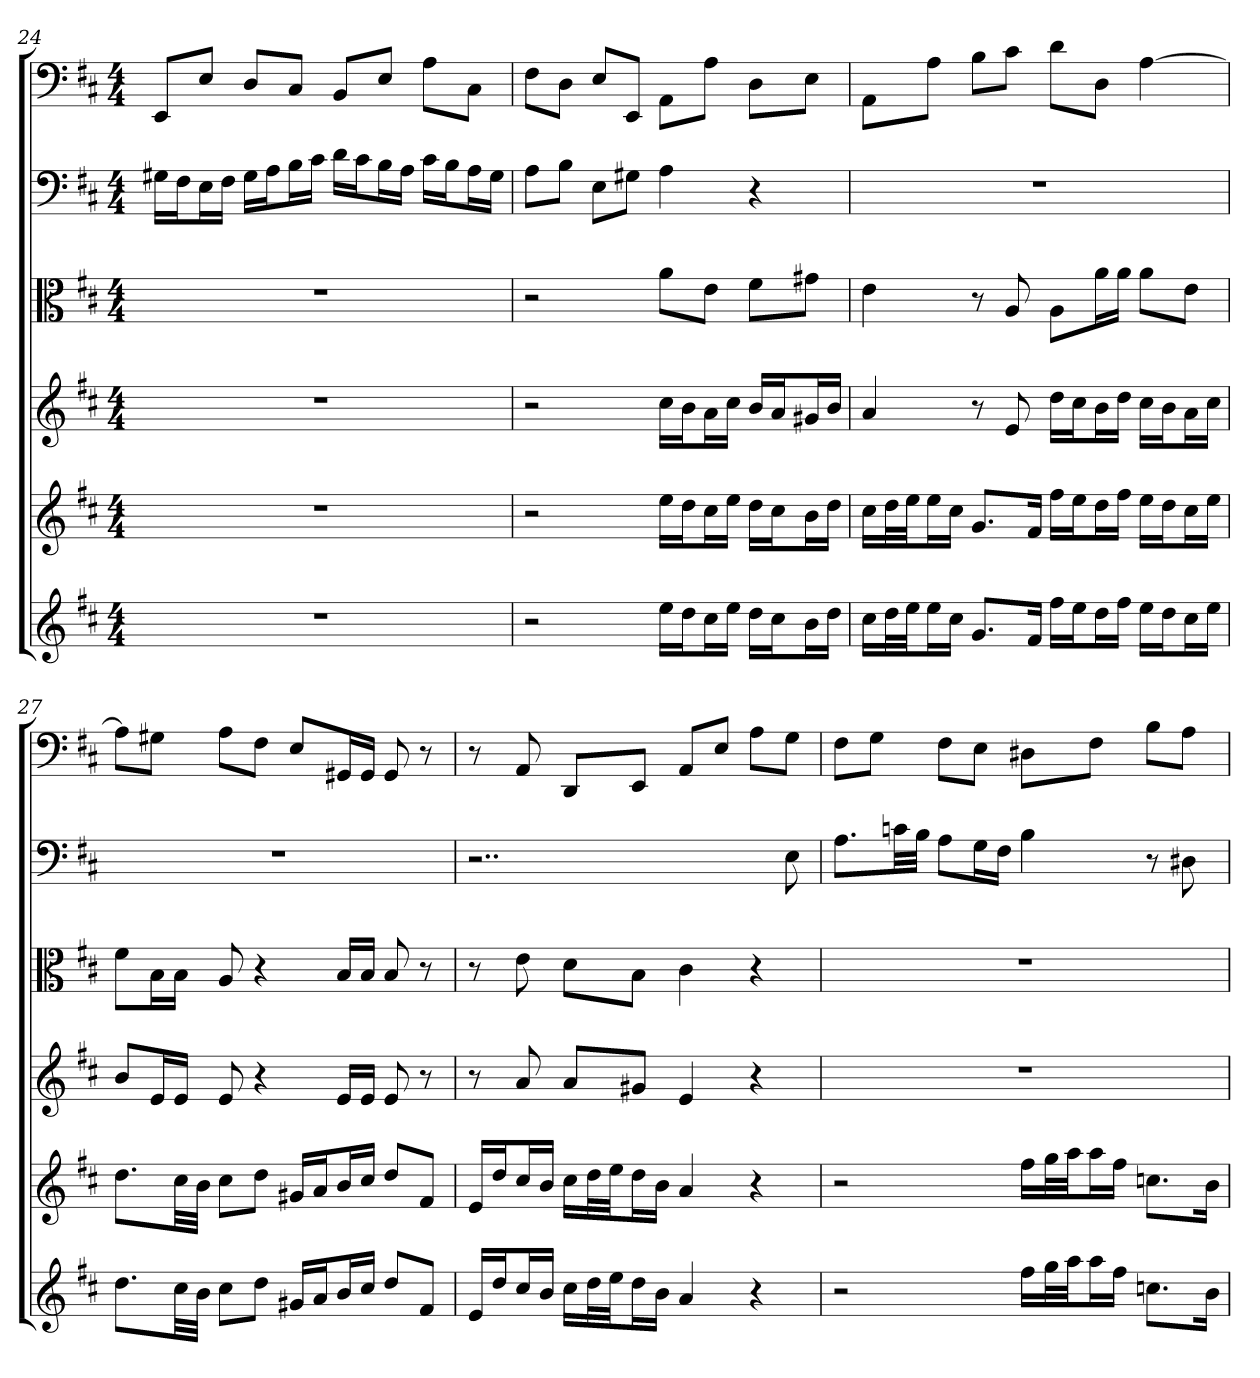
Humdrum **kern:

**kern	**kern	**kern	**kern	**kern	**kern
*part6	*part5	*part4	*part3	*part2	*part1
*staff6	*staff5	*staff4	*staff3	*staff2	*staff1
*	*	*	*clefC3	*clefF4	*clefF4
*k[f#c#]	*k[f#c#]	*k[f#c#]	*k[f#c#]	*k[f#c#]	*k[f#c#]
*b:	*b:	*b:	*b:	*b:	*b:
*M4/4	*M4/4	*M4/4	*M4/4	*M4/4	*M4/4
=24	=24	=24	=24	=24	=24
1r	1r	1r	1r	16G#X\LL	8EE/L
.	.	.	.	16F#\J	.
.	.	.	.	16E\L	8E/J
.	.	.	.	16F#\JJ	.
.	.	.	.	16G#\LL	8D/L
.	.	.	.	16A\J	.
.	.	.	.	16B\L	8C#/J
.	.	.	.	16c#\JJ	.
.	.	.	.	16d\LL	8BB/L
.	.	.	.	16c#\J	.
.	.	.	.	16B\L	8E/J
.	.	.	.	16A\JJ	.
.	.	.	.	16c#\LL	8A\L
.	.	.	.	16B\J	.
.	.	.	.	16A\L	8C#\J
.	.	.	.	16G#\JJ	.
=25	=25	=25	=25	=25	=25
2r	2r	2r	2r	8A\L	8F#\L
.	.	.	.	8B\J	8D\J
.	.	.	.	8E\L	8E/L
.	.	.	.	8G#X\J	8EE/J
16eeLL	16eeLL	16cc#LL	8a\L	4A	8AA\L
16ddJ	16ddJ	16bJ	.	.	.
16cc#L	16cc#L	16aL	8e\J	.	8A\J
16eeJJ	16eeJJ	16cc#JJ	.	.	.
16ddLL	16ddLL	16bLL	8f#\L	4r	8D\L
16cc#J	16cc#J	16aJ	.	.	.
16bL	16bL	16g#XL	8g#X\J	.	8E\J
16ddJJ	16ddJJ	16bJJ	.	.	.
=26	=26	=26	=26	=26	=26
16cc#LL	16cc#LL	4a	4e	1r	8AA\L
32ddL	32ddL	.	.	.	.
32eeJJ	32eeJJ	.	.	.	.
16eeL	16eeL	.	.	.	8A\J
16cc#JJ	16cc#JJ	.	.	.	.
8.gL	8.gL	8r	8r	.	8B\L
.	.	8e	8A	.	8c#\J
16f#Jk	16f#Jk	.	.	.	.
16ff#LL	16ff#LL	16ddLL	8A\L	.	8d\L
16eeJ	16eeJ	16cc#J	.	.	.
16ddL	16ddL	16bL	16a\L	.	8D\J
16ff#JJ	16ff#JJ	16ddJJ	16a\JJ	.	.
16eeLL	16eeLL	16cc#LL	8a\L	.	[4A
16ddJ	16ddJ	16bJ	.	.	.
16cc#L	16cc#L	16aL	8e\J	.	.
16eeJJ	16eeJJ	16cc#JJ	.	.	.
=27	=27	=27	=27	=27	=27
8.ddL	8.ddL	8bL	8f#\L	1r	8A\L]
.	.	16eL	16B\L	.	8G#X\J
32cc#LL	32cc#LL	16eJJ	16B\JJ	.	.
32bJJJ	32bJJJ	.	.	.	.
8cc#L	8cc#L	8e	8A	.	8A\L
8ddJ	8ddJ	4r	4r	.	8F#\J
16g#XLL	16g#XLL	.	.	.	8E/L
16aJ	16aJ	.	.	.	.
16bL	16bL	16eLL	16B/LL	.	16GG#X/L
16cc#JJ	16cc#JJ	16eJJ	16B/JJ	.	16GG#/JJ
8ddL	8ddL	8e	8B	.	8GG#
8f#J	8f#J	8r	8r	.	8r
=28	=28	=28	=28	=28	=28
16eLL	16eLL	8r	8r	2..r	8r
16ddJ	16ddJ	.	.	.	.
16cc#L	16cc#L	8a	8e	.	8AA
16bJJ	16bJJ	.	.	.	.
16cc#LL	16cc#LL	8aL	8d\L	.	8DD/L
32ddL	32ddL	.	.	.	.
32eeJJ	32eeJJ	.	.	.	.
16ddL	16ddL	8g#XJ	8B\J	.	8EE/J
16bJJ	16bJJ	.	.	.	.
4a	4a	4e	4c#	.	8AA/L
.	.	.	.	.	8E/J
4r	4r	4r	4r	.	8A\L
.	.	.	.	8E	8G\J
=29	=29	=29	=29	=29	=29
2r	2r	1r	1r	8.A\L	8F#\L
.	.	.	.	.	8G\J
.	.	.	.	32cn\LL	.
.	.	.	.	32B\JJJ	.
.	.	.	.	8A\L	8F#\L
.	.	.	.	16G\L	8E\J
.	.	.	.	16F#\JJ	.
16ff#LL	16ff#LL	.	.	4B	8D#X\L
32ggL	32ggL	.	.	.	.
32aaJJ	32aaJJ	.	.	.	.
16aaL	16aaL	.	.	.	8F#\J
16ff#JJ	16ff#JJ	.	.	.	.
8.ccnL	8.ccnL	.	.	8r	8B\L
.	.	.	.	8D#X	8A\J
16bJk	16bJk	.	.	.	.
=	=	=	=	=	=
*-	*-	*-	*-	*-	*-
